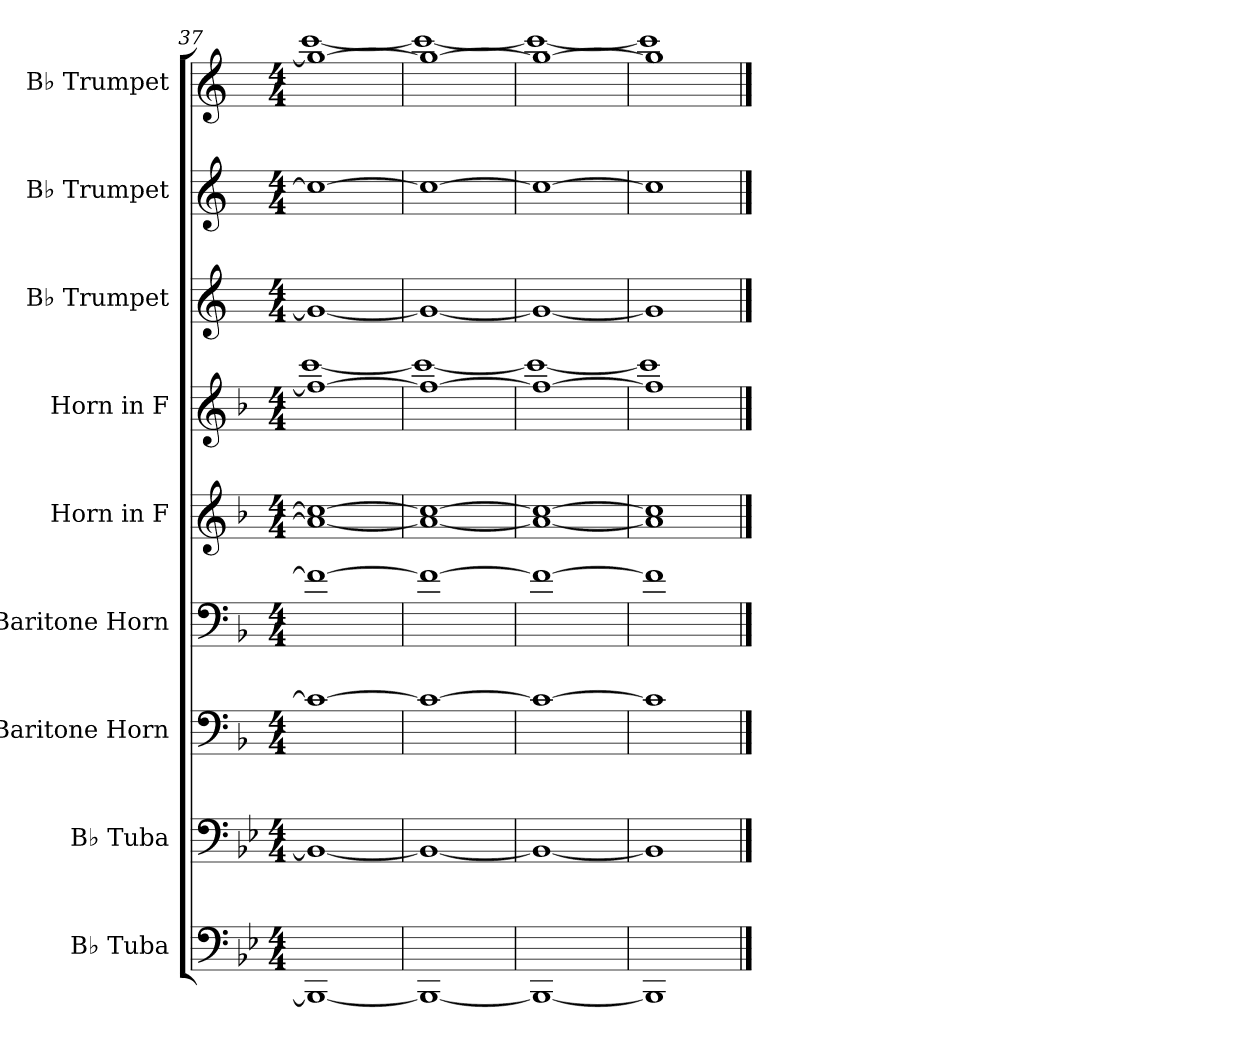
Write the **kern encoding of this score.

**kern	**kern	**kern	**kern	**kern	**kern	**kern	**kern	**kern
*part9	*part8	*part7	*part6	*part5	*part4	*part3	*part2	*part1
*staff9	*staff8	*staff7	*staff6	*staff5	*staff4	*staff3	*staff2	*staff1
*I"B♭ Tuba	*I"B♭ Tuba	*I"Baritone Horn	*I"Baritone Horn	*I"Horn in F	*I"Horn in F	*I"B♭ Trumpet	*I"B♭ Trumpet	*I"B♭ Trumpet
*I'B♭ Tb.	*I'B♭ Tb.	*I'Bar. Hn.	*I'Bar. Hn.	*	*	*I'B♭ Tpt.	*I'B♭ Tpt.	*I'B♭ Tpt.
*clefF4	*clefF4	*clefF4	*clefF4	*clefG2	*clefG2	*clefG2	*clefG2	*clefG2
*	*	*ITrd4c7	*ITrd4c7	*ITrd4c7	*ITrd4c7	*ITrd1c2	*ITrd1c2	*ITrd1c2
*k[b-e-]	*k[b-e-]	*k[b-e-]	*k[b-e-]	*k[b-e-]	*k[b-e-]	*k[b-e-]	*k[b-e-]	*k[b-e-]
*M4/4	*M4/4	*M4/4	*M4/4	*M4/4	*M4/4	*M4/4	*M4/4	*M4/4
=37	=37	=37	=37	=37	=37	=37	=37	=37
*	*	*	*	*	*^	*	*	*^
1BBB-_	1BB-_	1F_	1B-_	1d_ 1f_	1b-_	[1ff	1f_	1b-_	1ff_	[1bb-
=38	=38	=38	=38	=38	=38	=38	=38	=38	=38	=38
1BBB-_	1BB-_	1F_	1B-_	1d_ 1f_	1b-_	1ff_	1f_	1b-_	1ff_	1bb-_
=39	=39	=39	=39	=39	=39	=39	=39	=39	=39	=39
1BBB-_	1BB-_	1F_	1B-_	1d_ 1f_	1b-_	1ff_	1f_	1b-_	1ff_	1bb-_
=40	=40	=40	=40	=40	=40	=40	=40	=40	=40	=40
1BBB-]	1BB-]	1F]	1B-]	1d] 1f]	1b-]	1ff]	1f]	1b-]	1ff]	1bb-]
*	*	*	*	*	*v	*v	*	*	*v	*v
==	==	==	==	==	==	==	==	==
*-	*-	*-	*-	*-	*-	*-	*-	*-
